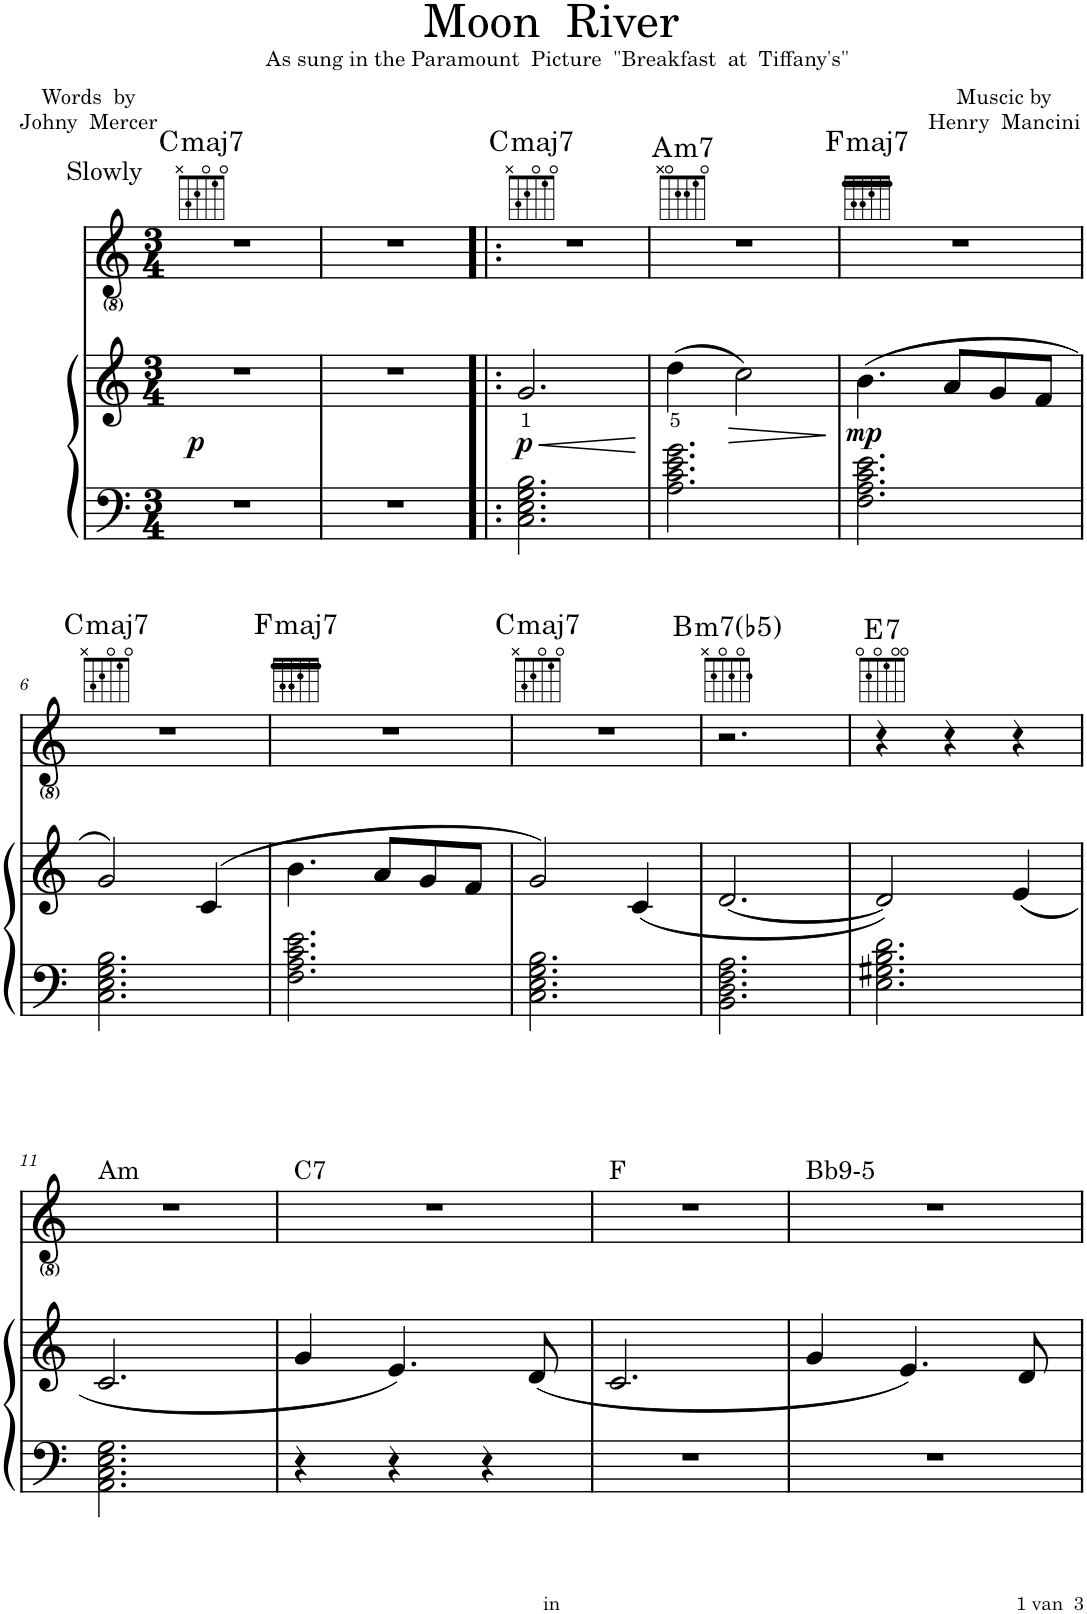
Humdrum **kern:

**kern	**kern	**dynam	**kern	**harte
*part2	*part2	*part2	*part1	*part1
*staff3	*staff2	*staff2/3	*staff1	*
*I"Piano	*	*	*I"Voice	*
*I'Pno	*	*	*	*
*clefF4	*clefG2	*	*clefG2	*
*k[]	*k[]	*	*k[]	*
*M3/4	*M3/4	*	*M3/4	*
=1	=1	=1	=1	=1
!	!	!	!LO:TX:a:t=Slowly	!
!	!	!LO:DY:b	!	!LO:H:kt=maj7
2.r	2.r	p	2.r	C:maj7
=2	=2	=2	=2	=2
2.r	2.r	.	2.r	.
=3!|:	=3!|:	=3!|:	=3!|:	=3!|:
!	!	!LO:HP:b	!	!
!	!	!LO:DY:n=1:b	!	!LO:H:kt=maj7
2.C\ 2.E\ 2.G\ 2.B\	2.g</	< p	2.r	C:maj7
.	.	[	.	.
=4	=4	=4	=4	=4
!	!	!	!	!LO:H:kt=m7
2.A\ 2.c\ 2.e\ 2.g\	(4dd<\	.	2.r	A:min7
!	!	!LO:HP:b	!	!
.	2cc\)	>	.	.
.	.	]	.	.
=5	=5	=5	=5	=5
!	!	!LO:DY:b	!	!LO:H:kt=maj7
2.F\ 2.A\ 2.c\ 2.e\	(4.b\	mp	2.r	F:maj7
.	8a/L	.	.	.
.	8g/	.	.	.
.	8f/J	.	.	.
!!LO:LB:g=z
=6	=6	=6	=6	=6
!	!	!	!	!LO:H:kt=maj7
2.C\ 2.E\ 2.G\ 2.B\	2g/)	.	2.r	C:maj7
.	(4c/	.	.	.
=7	=7	=7	=7	=7
!	!	!	!	!LO:H:kt=maj7
2.F\ 2.A\ 2.c\ 2.e\	4.b\	.	2.r	F:maj7
.	8a/L	.	.	.
.	8g/	.	.	.
.	8f/J	.	.	.
=8	=8	=8	=8	=8
!	!	!	!	!LO:H:kt=maj7
2.C\ 2.E\ 2.G\ 2.B\	2g/)	.	2.r	C:maj7
.	(4c/	.	.	.
=9	=9	=9	=9	=9
!	!	!	!	!LO:H:kt=m7(b5)
2.BB\ 2.D\ 2.F\ 2.A\	[2.d/	.	2.r	B:hdim7
=10	=10	=10	=10	=10
!	!	!	!	!LO:H:kt=7
2.E\ 2.G#X\ 2.B\ 2.d\	2d/])	.	4r	E:7
.	.	.	4r	.
.	(4e/	.	4r	.
!!LO:LB:g=z
=11	=11	=11	=11	=11
!	!	!	!LO:TX:a:t=Am	!
2.AA\ 2.C\ 2.E\ 2.G\	2.c/	.	2.r	.
=12	=12	=12	=12	=12
!	!	!	!LO:TX:a:t=C7	!
4r	4g/	.	2.r	.
4r	4.e/)	.	.	.
4r	.	.	.	.
.	(8d/	.	.	.
=13	=13	=13	=13	=13
!	!	!	!LO:TX:a:t=F	!
2.r	2.c/	.	2.r	.
=14	=14	=14	=14	=14
!	!	!	!LO:TX:a:t=Bb9-5	!
2.r	4g/	.	2.r	.
.	4.e/)	.	.	.
.	8d/	.	.	.
=	=	=	=	=
*-	*-	*-	*-	*-
